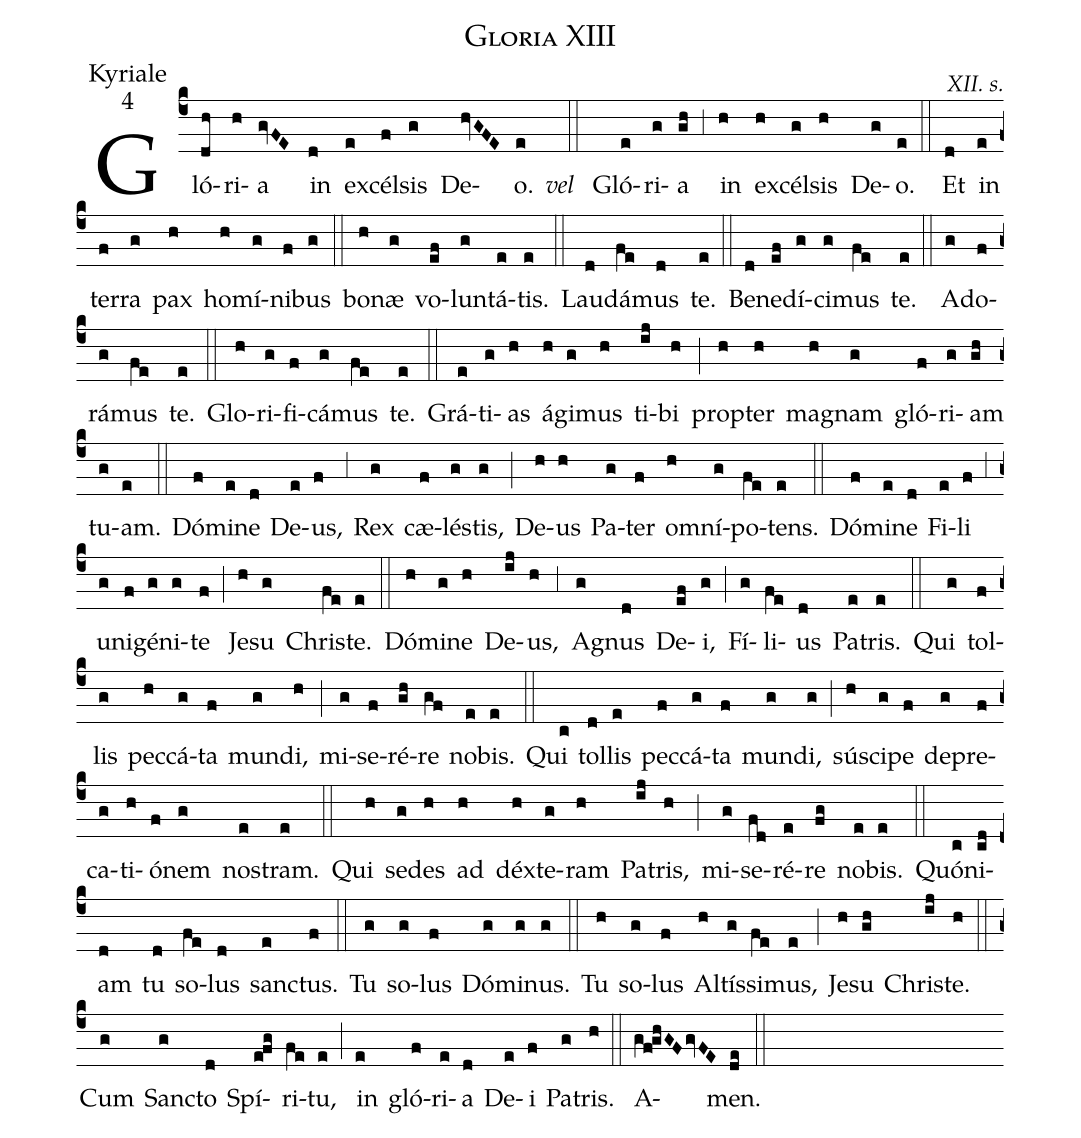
name:Gloria XIII;
office-part:Kyriale;
mode:4;
commentary:XII. s.;
%%
(c4) Gló(dh)ri(h)a(gvFE) in(d) ex(e)cél(f)sis(g) De(hvGFE)o.(e) <i>vel</i> (::) Gló(e)ri(g)a(gh) (,3) in(h) ex(h)cél(g)sis(h) De(g)o.(e) (::) Et(d) in(e) ter(f)ra(g) pax(h) ho(h)mí(g)ni(f)bus(g) (::) bo(h)næ(g) vo(ef)lun(g)tá(e)tis.(e) (::) Lau(d)dá(fe)mus(d) te.(e) (::) Be(d)ne(ef)dí(g)ci(g)mus(fe) te.(e) (::) A(g)do(f)rá(g)mus(fe) te.(e) (::) Glo(h)ri(g)fi(f)cá(g)mus(fe) te.(e) (::) Grá(e)ti(g)as(h) á(h)gi(g)mus(h) ti(ij)bi(h) (;) prop(h)ter(h) ma(h)gnam(g) gló(f)ri(g)am(gh) tu(g)am.(e) (::) Dó(f)mi(e)ne(d) De(e)us,(f) (,3) Rex(g) cæ(f)lés(g)tis,(g) (;) De(h)us(h) Pa(g)ter(f) om(h)ní(g)po(fe)tens.(e) (::) Dó(f)mi(e)ne(d) Fi(e)li(f) (,3) u(g)ni(f)gé(g)ni(g)te(f) (;) Je(h)su(g) Chris(fe)te.(e) (::) Dó(h)mi(g)ne(h) De(ij)us,(h) (,3) A(g)gnus(d) De(ef)i,(g) (;) Fí(g)li(fe)us(d) Pa(e)tris.(e) (::) Qui(g) tol(f)lis(g) pec(h)cá(g)ta(f) mun(g)di,(h) (;) mi(g)se(f)ré(gh)re(gf) no(e)bis.(e) (::) Qui(c) tol(d)lis(e) pec(f)cá(g)ta(f) mun(g)di,(g) (;) sú(h)sci(g)pe(f) de(g)pre(f)ca(g)ti(h)ó(f)nem(g) nos(e)tram.(e) (::) Qui(h) se(g)des(h) ad(h) déx(h)te(g)ram(h) Pa(ij)tris,(h) (;) mi(g)se(fd)ré(e)re(fg) no(e)bis.(e) (::) Quó(c)ni(cd)am(d) tu(d) so(fe)lus(d) san(e)ctus.(f) (::) Tu(g) so(g)lus(f) Dó(g)mi(g)nus.(g) (::) Tu(h) so(g)lus(f) Al(h)tís(g)si(fe)mus,(e) (;) Je(h)su(gh) Chris(ij)te.(h) (::) Cum(g) San(g)cto(d) Spí(e!fg)ri(fe)tu,(e) (;) in(e) gló(f)ri(e)a(d) De(e)i(f) Pat(g)ris.(h) (::) A(gf!ghGFgvFE)men.(de) (::)
